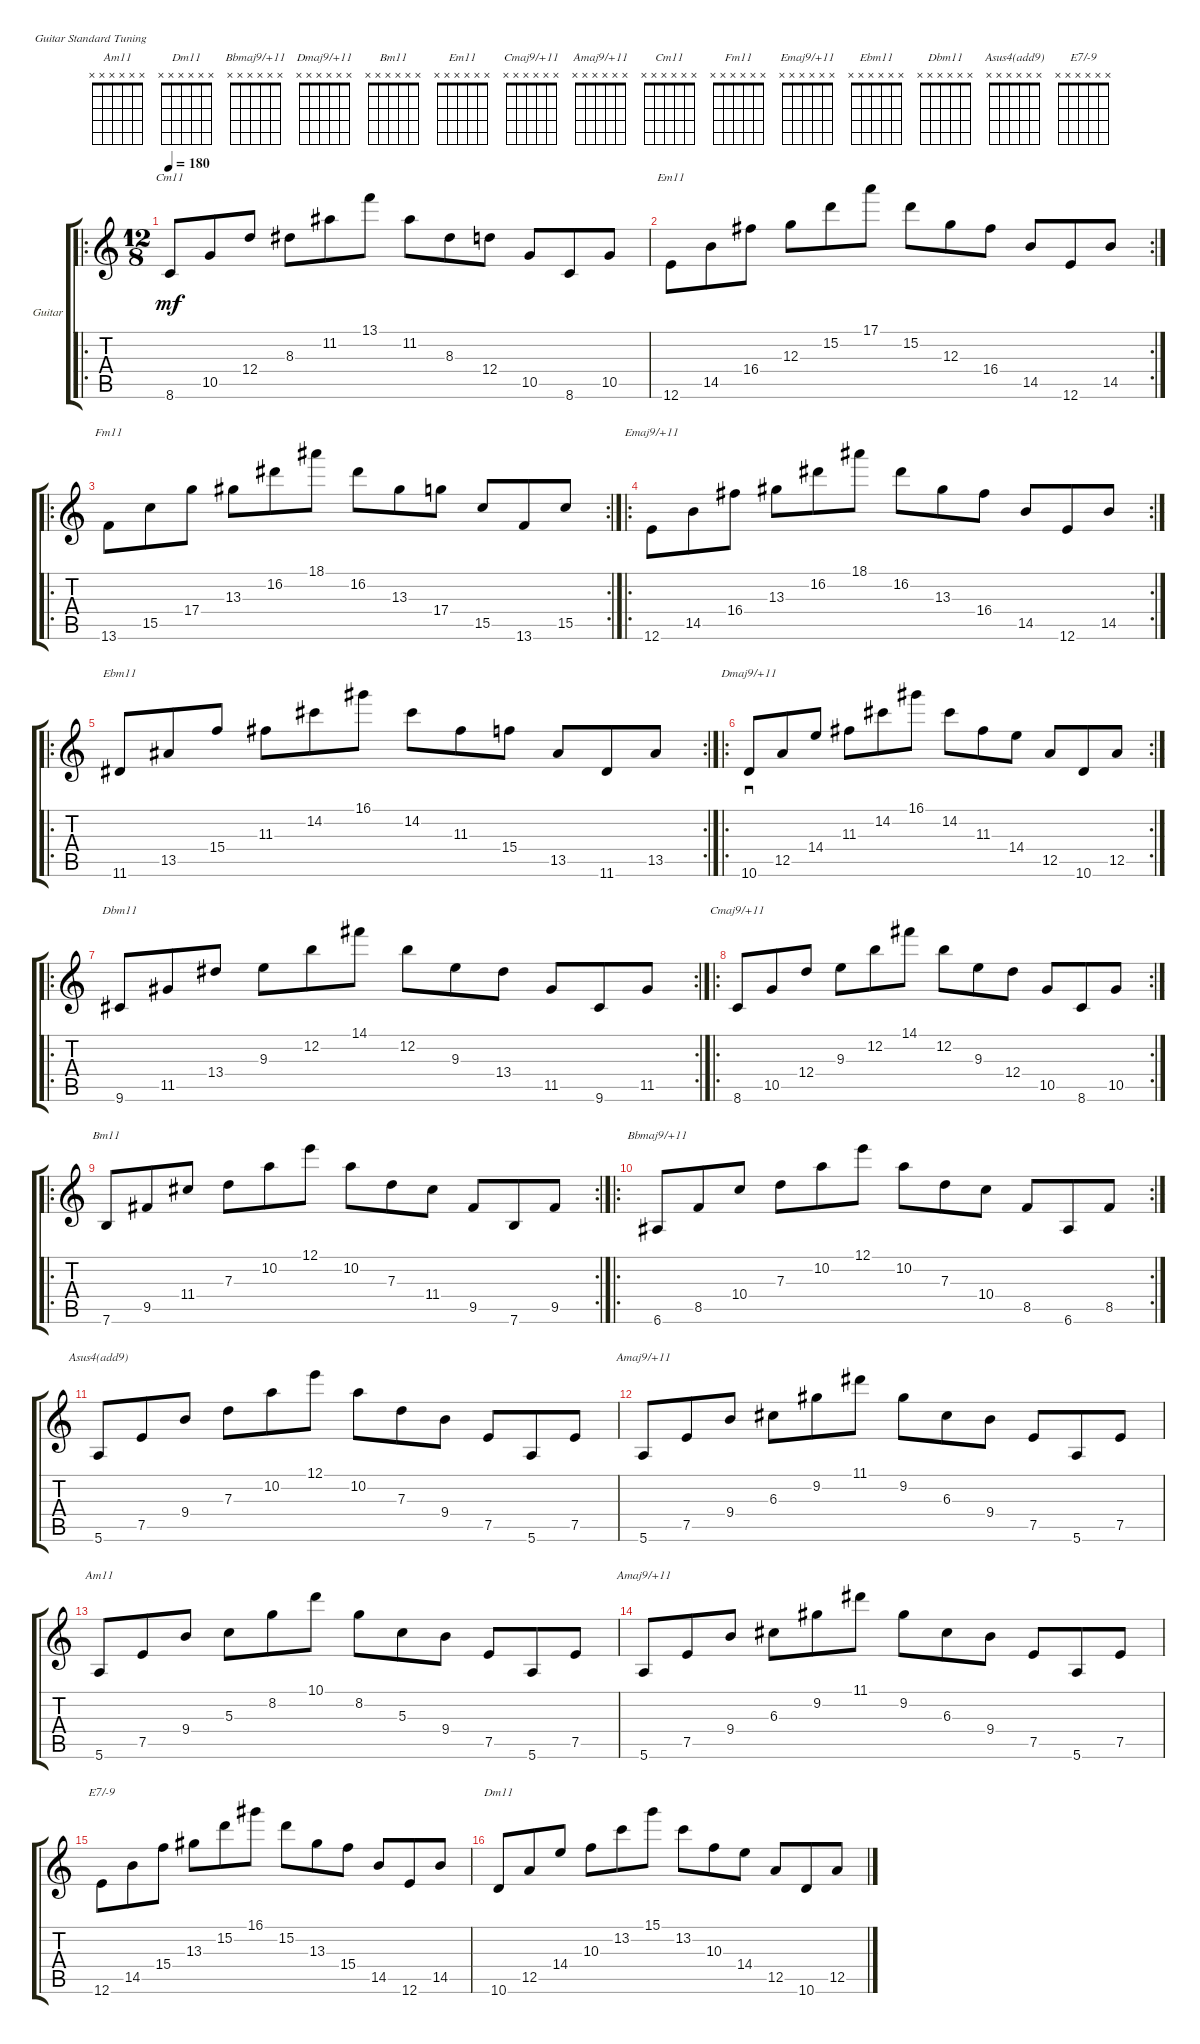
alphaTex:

\defaultSystemsLayout 4
\bracketExtendMode groupsimilarinstruments
\firstSystemTrackNameOrientation horizontal
\otherSystemsTrackNameOrientation horizontal
\track ("Guitar" "Guitar") {instrument overdrivenguitar}
\staff {score tabs}
\tuning (E4 B3 G3 D3 A2 E2)
\chord ("Am11" x x x x x x)
\chord ("Dm11" x x x x x x)
\chord ("Bbmaj9/+11" x x x x x x)
\chord ("Dmaj9/+11" x x x x x x)
\chord ("Bm11" x x x x x x)
\chord ("Em11" x x x x x x)
\chord ("Cmaj9/+11" x x x x x x)
\chord ("Amaj9/+11" x x x x x x)
\chord ("Cm11" x x x x x x)
\chord ("Fm11" x x x x x x)
\chord ("Emaj9/+11" x x x x x x)
\chord ("Ebm11" x x x x x x)
\chord ("Dbm11" x x x x x x)
\chord ("Asus4(add9)" x x x x x x)
\chord ("E7/-9" x x x x x x)
\ro
\ts (12 8)
\tempo 180
\clef g2
\ks c
8.6.8{ch "Cm11" dy mf} 10.5.8 12.4.8 8.3.8 11.2.8 13.1.8 11.2.8 8.3.8 12.4.8 10.5.8 8.6.8 10.5.8 |
\rc 2
12.6.8{ch "Em11"} 14.5.8 16.4.8 12.3.8 15.2.8 17.1.8 15.2.8 12.3.8 16.4.8 14.5.8 12.6.8 14.5.8 |
\ro
\rc 2
13.6.8{ch "Fm11"} 15.5.8 17.4.8 13.3.8 16.2.8 18.1.8 16.2.8 13.3.8 17.4.8 15.5.8 13.6.8 15.5.8 |
\ro
\rc 2
12.6.8{ch "Emaj9/+11"} 14.5.8 16.4.8 13.3.8 16.2.8 18.1.8 16.2.8 13.3.8 16.4.8 14.5.8 12.6.8 14.5.8 |
\ro
\rc 2
11.6.8{ch "Ebm11"} 13.5.8 15.4.8 11.3.8 14.2.8 16.1.8 14.2.8 11.3.8 15.4.8 13.5.8 11.6.8 13.5.8 |
\ro
\rc 2
10.6.8{sd ch "Dmaj9/+11"} 12.5.8 14.4.8 11.3.8 14.2.8 16.1.8 14.2.8 11.3.8 14.4.8 12.5.8 10.6.8 12.5.8 |
\ro
\rc 2
9.6.8{ch "Dbm11"} 11.5.8 13.4.8 9.3.8 12.2.8 14.1.8 12.2.8 9.3.8 13.4.8 11.5.8 9.6.8 11.5.8 |
\ro
\rc 2
8.6.8{ch "Cmaj9/+11"} 10.5.8 12.4.8 9.3.8 12.2.8 14.1.8 12.2.8 9.3.8 12.4.8 10.5.8 8.6.8 10.5.8 |
\ro
\rc 2
7.6.8{ch "Bm11"} 9.5.8 11.4.8 7.3.8 10.2.8 12.1.8 10.2.8 7.3.8 11.4.8 9.5.8 7.6.8 9.5.8 |
\ro
\rc 2
6.6.8{ch "Bbmaj9/+11"} 8.5.8 10.4.8 7.3.8 10.2.8 12.1.8 10.2.8 7.3.8 10.4.8 8.5.8 6.6.8 8.5.8 |
5.6.8{ch "Asus4(add9)"} 7.5.8 9.4.8 7.3.8 10.2.8 12.1.8 10.2.8 7.3.8 9.4.8 7.5.8 5.6.8 7.5.8 |
5.6.8{ch "Amaj9/+11"} 7.5.8 9.4.8 6.3.8 9.2.8 11.1.8 9.2.8 6.3.8 9.4.8 7.5.8 5.6.8 7.5.8 |
5.6.8{ch "Am11"} 7.5.8 9.4.8 5.3.8 8.2.8 10.1.8 8.2.8 5.3.8 9.4.8 7.5.8 5.6.8 7.5.8 |
5.6.8{ch "Amaj9/+11"} 7.5.8 9.4.8 6.3.8 9.2.8 11.1.8 9.2.8 6.3.8 9.4.8 7.5.8 5.6.8 7.5.8 |
12.6.8{ch "E7/-9"} 14.5.8 15.4.8 13.3.8 15.2.8 16.1.8 15.2.8 13.3.8 15.4.8 14.5.8 12.6.8 14.5.8 |
10.6.8{ch "Dm11"} 12.5.8 14.4.8 10.3.8 13.2.8 15.1.8 13.2.8 10.3.8 14.4.8 12.5.8 10.6.8 12.5.8
